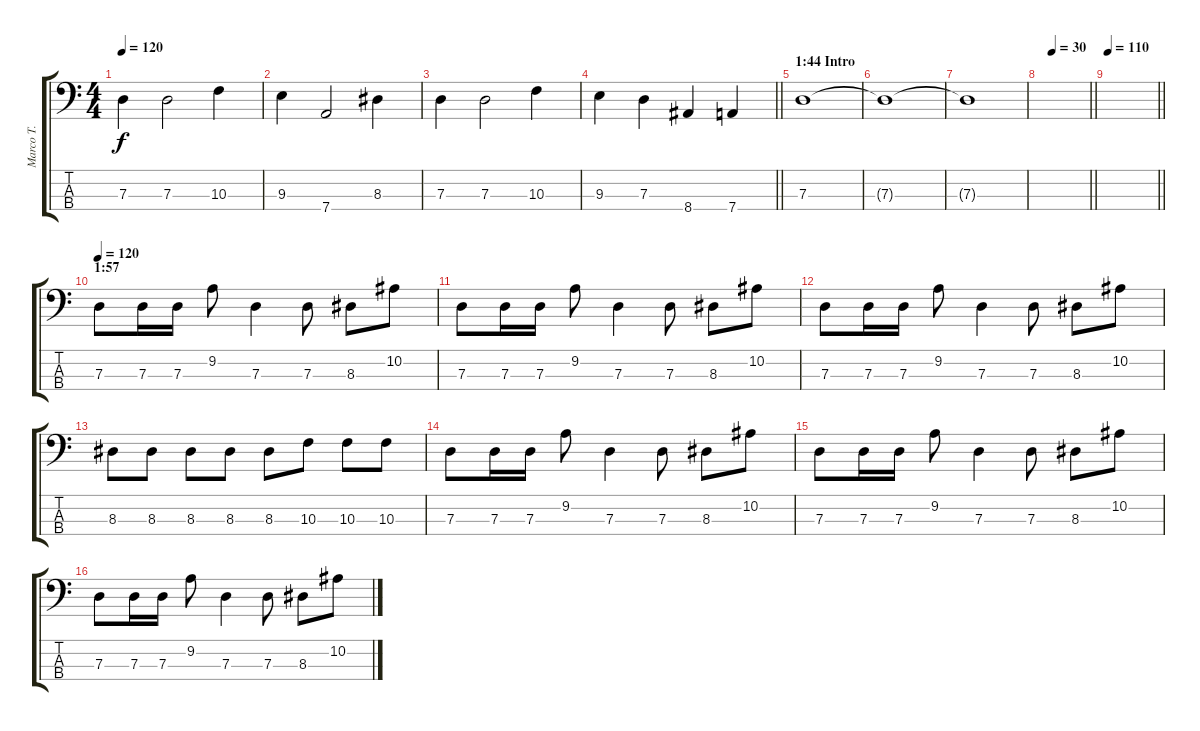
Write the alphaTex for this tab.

\track ("Marco T." "Marco T.") {instrument electricbassfinger}
\staff {score tabs}
\tuning (F2 C2 G1 D1) {hide}
\ts (4 4)
\tempo 120
\clef f4
\ks c
7.3.4{dy f} 7.3.2 10.3.4 |
9.3.4 7.4.2 8.3.4 |
7.3.4 7.3.2 10.3.4 |
\barLineRight lightlight
9.3.4 7.3.4 8.4.4 7.4.4 |
\section ("" "1:44 Intro")
7.3.1 |
7.3{t}.1 |
7.3{t}.1 |
\tempo (30 0.25)
\barLineRight lightlight
|
\tempo 110
\barLineRight lightlight
|
\section ("" "1:57")
\tempo 120
7.3.8 7.3.16 7.3.16 9.2.8 7.3.4 7.3.8 8.3.8 10.2.8 |
7.3.8 7.3.16 7.3.16 9.2.8 7.3.4 7.3.8 8.3.8 10.2.8 |
7.3.8 7.3.16 7.3.16 9.2.8 7.3.4 7.3.8 8.3.8 10.2.8 |
8.3.8 8.3.8 8.3.8 8.3.8 8.3.8 10.3.8 10.3.8 10.3.8 |
7.3.8 7.3.16 7.3.16 9.2.8 7.3.4 7.3.8 8.3.8 10.2.8 |
7.3.8 7.3.16 7.3.16 9.2.8 7.3.4 7.3.8 8.3.8 10.2.8 |
7.3.8 7.3.16 7.3.16 9.2.8 7.3.4 7.3.8 8.3.8 10.2.8
